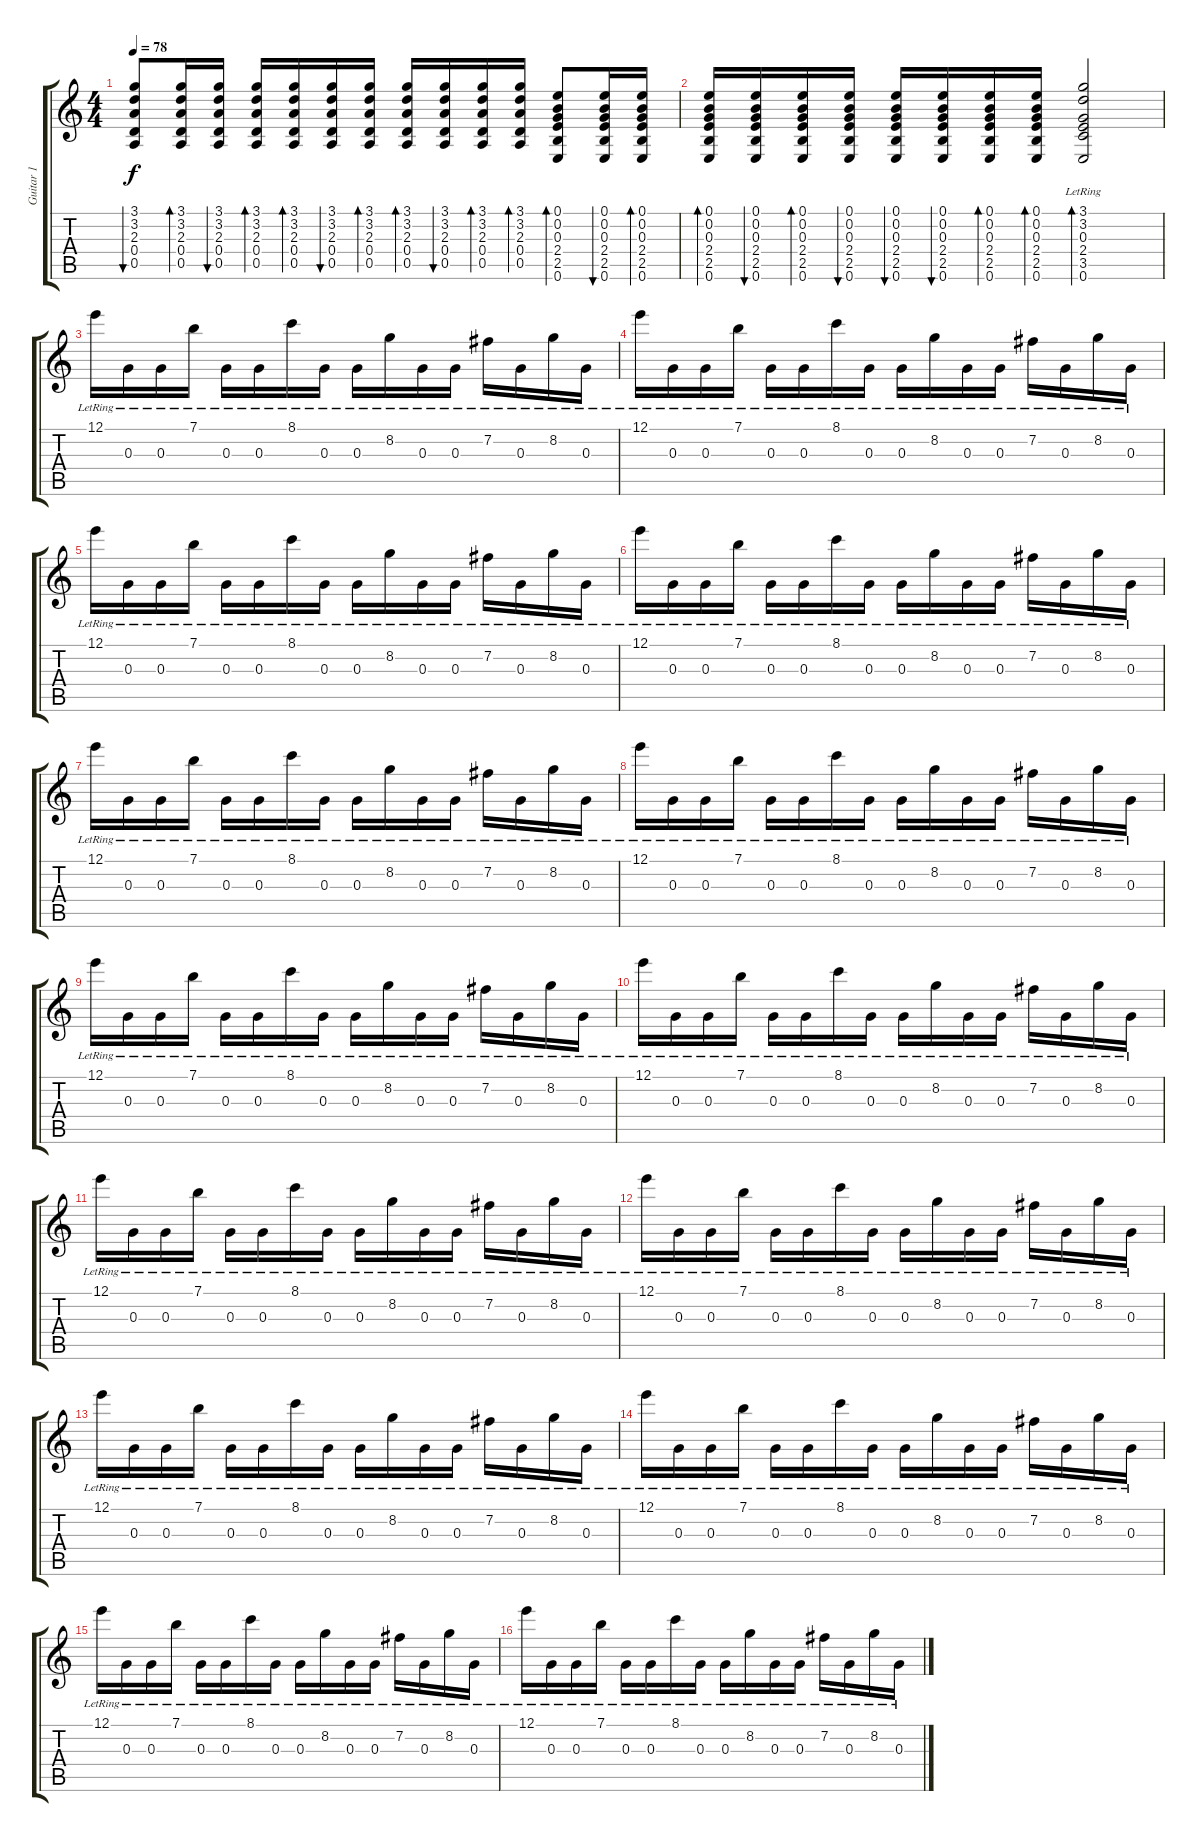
\track ("Guitar 1" "Guitar 1") {instrument acousticguitarsteel}
\staff {score tabs}
\tuning (E4 B3 G3 D3 A2 E2) {hide}
\ts (4 4)
\tempo 78
\clef g2
\ks c
(3.1 3.2 2.3 0.4 0.5).8{bu 60 dy f} (3.1 3.2 2.3 0.4 0.5).16{bd 60} (3.1 3.2 2.3 0.4 0.5).16{bu 60} (3.1 3.2 2.3 0.4 0.5).16{bd 60} (3.1 3.2 2.3 0.4 0.5).16{bd 60} (3.1 3.2 2.3 0.4 0.5).16{bu 60} (3.1 3.2 2.3 0.4 0.5).16{bd 60} (3.1 3.2 2.3 0.4 0.5).16{bd 60} (3.1 3.2 2.3 0.4 0.5).16{bu 60} (3.1 3.2 2.3 0.4 0.5).16{bd 60} (3.1 3.2 2.3 0.4 0.5).16{bd 60} (0.1 0.2 0.3 2.4 2.5 0.6).8{bd 60} (0.1 0.2 0.3 2.4 2.5 0.6).16{bu 60} (0.1 0.2 0.3 2.4 2.5 0.6).16{bd 60} |
(0.1 0.2 0.3 2.4 2.5 0.6).16{bd 60} (0.1 0.2 0.3 2.4 2.5 0.6).16{bu 60} (0.1 0.2 0.3 2.4 2.5 0.6).16{bd 60} (0.1 0.2 0.3 2.4 2.5 0.6).16{bu 60} (0.1 0.2 0.3 2.4 2.5 0.6).16{bu 60} (0.1 0.2 0.3 2.4 2.5 0.6).16{bu 60} (0.1 0.2 0.3 2.4 2.5 0.6).16{bd 60} (0.1 0.2 0.3 2.4 2.5 0.6).16{bd 60} (3.1{lr} 3.2{lr} 0.3{lr} 2.4{lr} 3.5{lr} 0.6{lr}).2{bd 60} |
12.1{lr}.16 0.3{lr}.16 0.3{lr}.16 7.1{lr}.16 0.3{lr}.16 0.3{lr}.16 8.1{lr}.16 0.3{lr}.16 0.3{lr}.16 8.2{lr}.16 0.3{lr}.16 0.3{lr}.16 7.2{lr}.16 0.3{lr}.16 8.2{lr}.16 0.3{lr}.16 |
12.1{lr}.16 0.3{lr}.16 0.3{lr}.16 7.1{lr}.16 0.3{lr}.16 0.3{lr}.16 8.1{lr}.16 0.3{lr}.16 0.3{lr}.16 8.2{lr}.16 0.3{lr}.16 0.3{lr}.16 7.2{lr}.16 0.3{lr}.16 8.2{lr}.16 0.3{lr}.16 |
12.1{lr}.16 0.3{lr}.16 0.3{lr}.16 7.1{lr}.16 0.3{lr}.16 0.3{lr}.16 8.1{lr}.16 0.3{lr}.16 0.3{lr}.16 8.2{lr}.16 0.3{lr}.16 0.3{lr}.16 7.2{lr}.16 0.3{lr}.16 8.2{lr}.16 0.3{lr}.16 |
12.1{lr}.16 0.3{lr}.16 0.3{lr}.16 7.1{lr}.16 0.3{lr}.16 0.3{lr}.16 8.1{lr}.16 0.3{lr}.16 0.3{lr}.16 8.2{lr}.16 0.3{lr}.16 0.3{lr}.16 7.2{lr}.16 0.3{lr}.16 8.2{lr}.16 0.3{lr}.16 |
12.1{lr}.16 0.3{lr}.16 0.3{lr}.16 7.1{lr}.16 0.3{lr}.16 0.3{lr}.16 8.1{lr}.16 0.3{lr}.16 0.3{lr}.16 8.2{lr}.16 0.3{lr}.16 0.3{lr}.16 7.2{lr}.16 0.3{lr}.16 8.2{lr}.16 0.3{lr}.16 |
12.1{lr}.16 0.3{lr}.16 0.3{lr}.16 7.1{lr}.16 0.3{lr}.16 0.3{lr}.16 8.1{lr}.16 0.3{lr}.16 0.3{lr}.16 8.2{lr}.16 0.3{lr}.16 0.3{lr}.16 7.2{lr}.16 0.3{lr}.16 8.2{lr}.16 0.3{lr}.16 |
12.1{lr}.16 0.3{lr}.16 0.3{lr}.16 7.1{lr}.16 0.3{lr}.16 0.3{lr}.16 8.1{lr}.16 0.3{lr}.16 0.3{lr}.16 8.2{lr}.16 0.3{lr}.16 0.3{lr}.16 7.2{lr}.16 0.3{lr}.16 8.2{lr}.16 0.3{lr}.16 |
12.1{lr}.16 0.3{lr}.16 0.3{lr}.16 7.1{lr}.16 0.3{lr}.16 0.3{lr}.16 8.1{lr}.16 0.3{lr}.16 0.3{lr}.16 8.2{lr}.16 0.3{lr}.16 0.3{lr}.16 7.2{lr}.16 0.3{lr}.16 8.2{lr}.16 0.3{lr}.16 |
12.1{lr}.16 0.3{lr}.16 0.3{lr}.16 7.1{lr}.16 0.3{lr}.16 0.3{lr}.16 8.1{lr}.16 0.3{lr}.16 0.3{lr}.16 8.2{lr}.16 0.3{lr}.16 0.3{lr}.16 7.2{lr}.16 0.3{lr}.16 8.2{lr}.16 0.3{lr}.16 |
12.1{lr}.16 0.3{lr}.16 0.3{lr}.16 7.1{lr}.16 0.3{lr}.16 0.3{lr}.16 8.1{lr}.16 0.3{lr}.16 0.3{lr}.16 8.2{lr}.16 0.3{lr}.16 0.3{lr}.16 7.2{lr}.16 0.3{lr}.16 8.2{lr}.16 0.3{lr}.16 |
12.1{lr}.16 0.3{lr}.16 0.3{lr}.16 7.1{lr}.16 0.3{lr}.16 0.3{lr}.16 8.1{lr}.16 0.3{lr}.16 0.3{lr}.16 8.2{lr}.16 0.3{lr}.16 0.3{lr}.16 7.2{lr}.16 0.3{lr}.16 8.2{lr}.16 0.3{lr}.16 |
12.1{lr}.16 0.3{lr}.16 0.3{lr}.16 7.1{lr}.16 0.3{lr}.16 0.3{lr}.16 8.1{lr}.16 0.3{lr}.16 0.3{lr}.16 8.2{lr}.16 0.3{lr}.16 0.3{lr}.16 7.2{lr}.16 0.3{lr}.16 8.2{lr}.16 0.3{lr}.16 |
12.1{lr}.16 0.3{lr}.16 0.3{lr}.16 7.1{lr}.16 0.3{lr}.16 0.3{lr}.16 8.1{lr}.16 0.3{lr}.16 0.3{lr}.16 8.2{lr}.16 0.3{lr}.16 0.3{lr}.16 7.2{lr}.16 0.3{lr}.16 8.2{lr}.16 0.3{lr}.16 |
12.1{lr}.16 0.3{lr}.16 0.3{lr}.16 7.1{lr}.16 0.3{lr}.16 0.3{lr}.16 8.1{lr}.16 0.3{lr}.16 0.3{lr}.16 8.2{lr}.16 0.3{lr}.16 0.3{lr}.16 7.2{lr}.16 0.3{lr}.16 8.2{lr}.16 0.3{lr}.16
